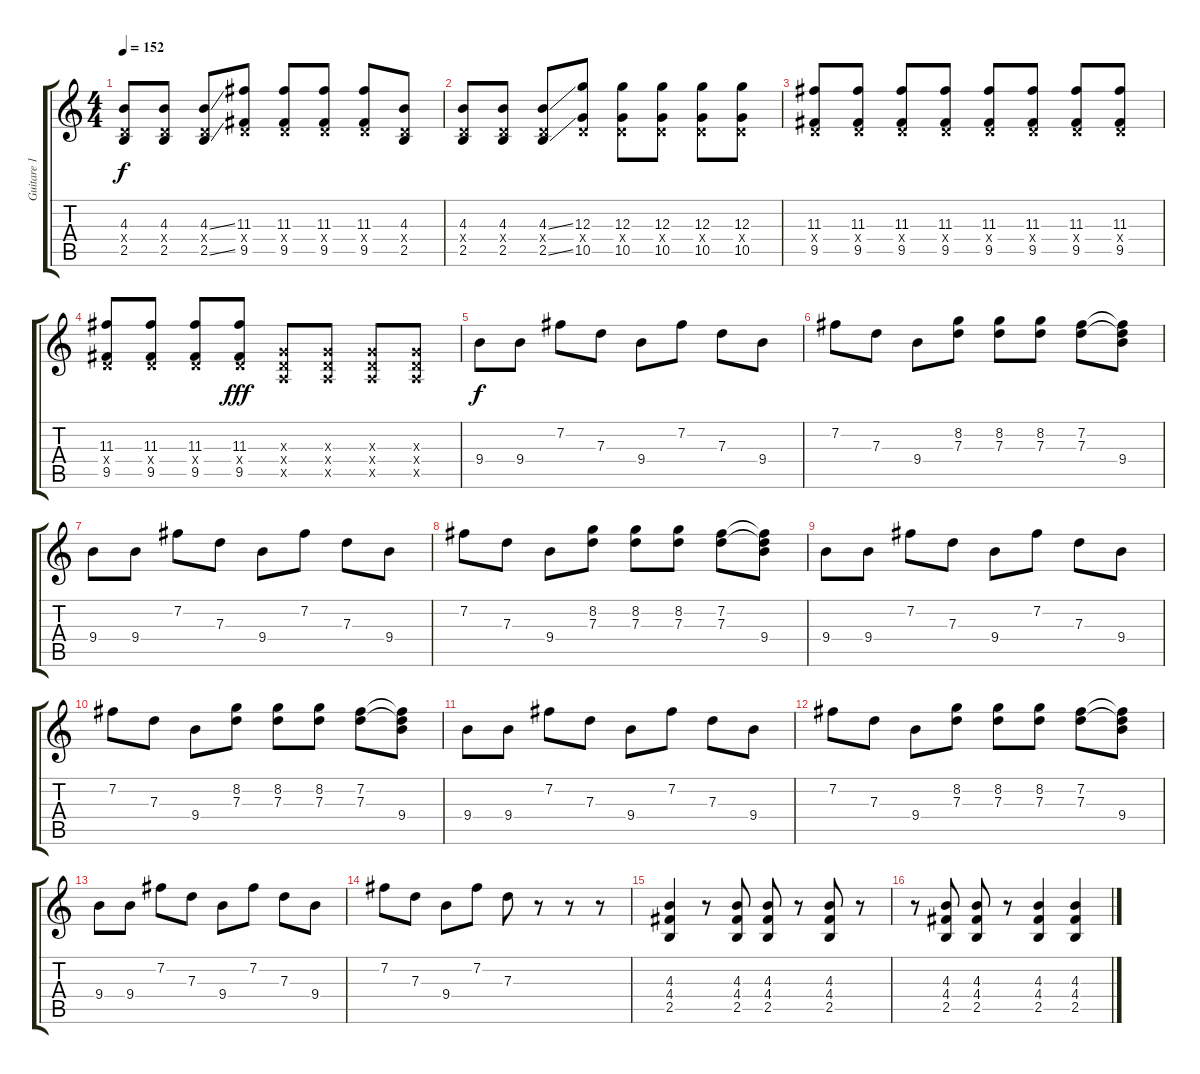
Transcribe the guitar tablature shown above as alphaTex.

\track ("Guitare 1" "Guitare 1") {instrument overdrivenguitar}
\staff {score tabs}
\tuning (E4 B3 G3 D3 A2 E2) {hide}
\ts (4 4)
\tempo 152
\clef g2
\ks c
(4.3 0.4{x} 2.5).8{dy f} (4.3 0.4{x} 2.5).8 (4.3{ss} 0.4{x} 2.5{ss}).8 (11.3 0.4{x} 9.5).8 (11.3 0.4{x} 9.5).8 (11.3 0.4{x} 9.5).8 (11.3 0.4{x} 9.5).8 (4.3 0.4{x} 2.5).8 |
(4.3 0.4{x} 2.5).8 (4.3 0.4{x} 2.5).8 (4.3{ss} 0.4{x} 2.5{ss}).8 (12.3 0.4{x} 10.5).8 (12.3 0.4{x} 10.5).8 (12.3 0.4{x} 10.5).8 (12.3 0.4{x} 10.5).8 (12.3 0.4{x} 10.5).8 |
(11.3 0.4{x} 9.5).8 (11.3 0.4{x} 9.5).8 (11.3 0.4{x} 9.5).8 (11.3 0.4{x} 9.5).8 (11.3 0.4{x} 9.5).8 (11.3 0.4{x} 9.5).8 (11.3 0.4{x} 9.5).8 (11.3 0.4{x} 9.5).8 |
(11.3 0.4{x} 9.5).8 (11.3 0.4{x} 9.5).8 (11.3 0.4{x} 9.5).8 (11.3 0.4{x} 9.5).8{dy fff} (0.3{x} 0.4{x} 0.5{x}).8 (0.3{x} 0.4{x} 0.5{x}).8 (0.3{x} 0.4{x} 0.5{x}).8 (0.3{x} 0.4{x} 0.5{x}).8 |
9.4.8{dy f} 9.4.8 7.2.8 7.3.8 9.4.8 7.2.8 7.3.8 9.4.8 |
7.2.8 7.3.8 9.4.8 (8.2 7.3).8 (8.2 7.3).8 (8.2 7.3).8 (7.2 7.3).8 (7.2{t} 7.3{t} 9.4).8 |
9.4.8 9.4.8 7.2.8 7.3.8 9.4.8 7.2.8 7.3.8 9.4.8 |
7.2.8 7.3.8 9.4.8 (8.2 7.3).8 (8.2 7.3).8 (8.2 7.3).8 (7.2 7.3).8 (7.2{t} 7.3{t} 9.4).8 |
9.4.8 9.4.8 7.2.8 7.3.8 9.4.8 7.2.8 7.3.8 9.4.8 |
7.2.8 7.3.8 9.4.8 (8.2 7.3).8 (8.2 7.3).8 (8.2 7.3).8 (7.2 7.3).8 (7.2{t} 7.3{t} 9.4).8 |
9.4.8 9.4.8 7.2.8 7.3.8 9.4.8 7.2.8 7.3.8 9.4.8 |
7.2.8 7.3.8 9.4.8 (8.2 7.3).8 (8.2 7.3).8 (8.2 7.3).8 (7.2 7.3).8 (7.2{t} 7.3{t} 9.4).8 |
9.4.8 9.4.8 7.2.8 7.3.8 9.4.8 7.2.8 7.3.8 9.4.8 |
7.2.8 7.3.8 9.4.8 7.2.8 7.3.8 r.8 r.8 r.8 |
(4.3 4.4 2.5).4 r.8 (4.3 4.4 2.5).8 (4.3 4.4 2.5).8 r.8 (4.3 4.4 2.5).8 r.8 |
r.8 (4.3 4.4 2.5).8 (4.3 4.4 2.5).8 r.8 (4.3 4.4 2.5).4 (4.3 4.4 2.5).4
